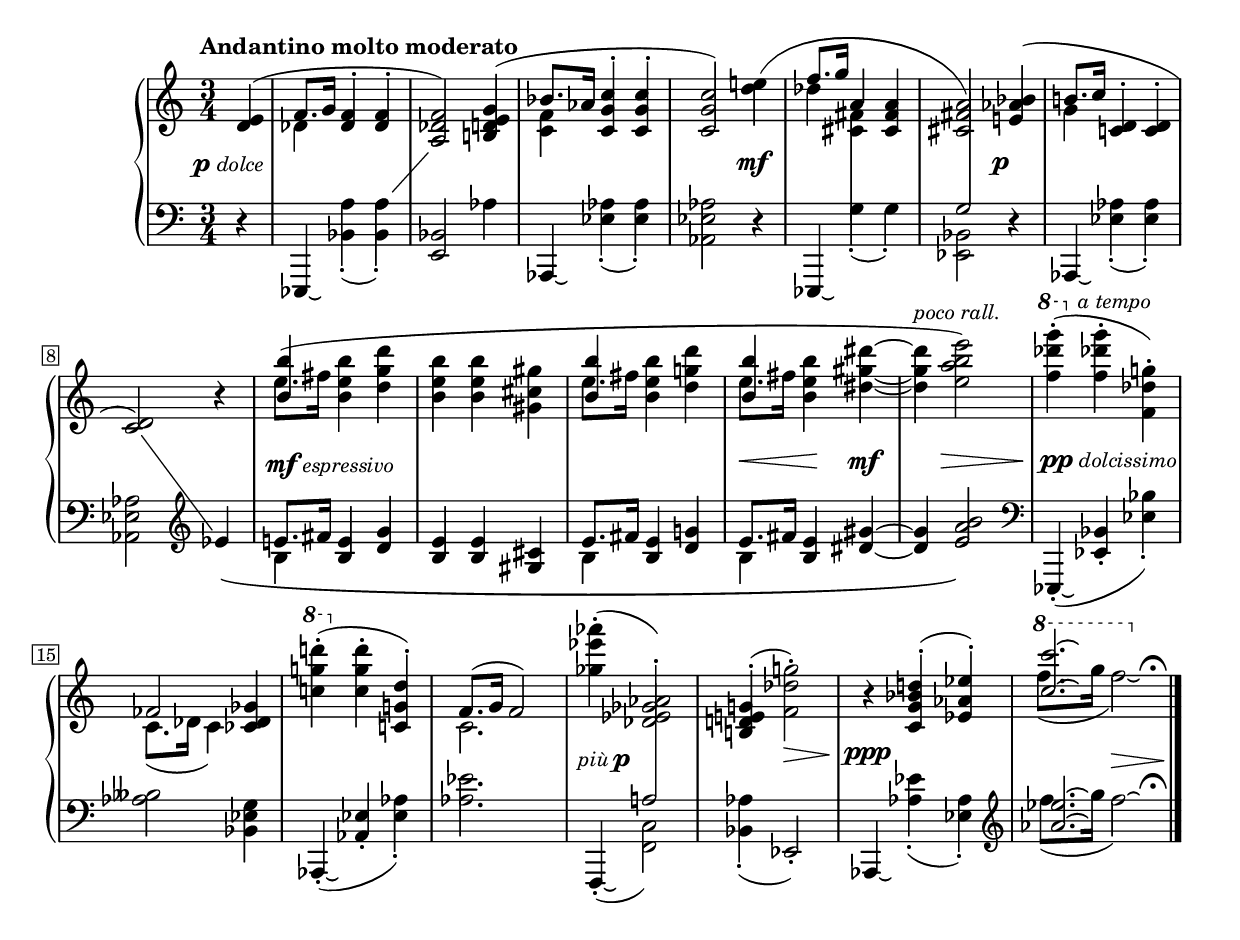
Global = {
  \key c \major
  \time 3/4
  \include "./../global.ly"
}

bottom = { \change Staff = "lower" }
top = { \change Staff = "upper" }

Sopran = \context Voice = "one" \relative c' {
  \voiceOne
  \override MultiMeasureRest.staff-position = #0
  \override Rest.staff-position = #0
  \override DynamicText.Y-offset = #-2.4
  \override Hairpin.Y-offset = #-2
  \tempo \markup { \bold "Andantino molto moderato" }
  \partial 4
  \once\override Staff.TextScript.extra-offset = #'(-4 . -0.5)
  <d e>4(_\markup { \dynamic p \italic\small "dolce" }
  %1
  | \override Staff.TextScript.extra-offset = #'(-1.5 . -2.5)
    f8. g16 <des f>4^. q^.
  | <a des f>2) <b d e g>4(
  | bes'8. aes16 <c, g' c>4^. q^.
  | q2) \stemDown <d' e>4(_\markup { \dynamic mf }
  %5
  | \stemUp f8. g16 a,4 <cis, fis a>
  | \once\override Stem.cross-staff = ##t
    <cis fis a>2)
    <e aes bes>4(_\markup { \dynamic p }
  | b'!8. c16 <c,d>4^. q^.
  | \once\override NoteColumn.force-hshift = #0 q2) r4
  | \override Staff.TextScript.extra-offset = #'(-1 . -2.5)
    <b' b'>4_\markup {
      \dynamic mf \italic\small "espressivo"
    } s2
  %10
  | s2.
  | <b b'>4 s2
  | <b b'>4 s2
  | s2.
  | \override Staff.TextScript.extra-offset = #'(-0.4 . -1)
    \stemNeutral
    \ottava 1 <f'' des' g>4^.(_\markup {
      \dynamic pp \italic\small "dolcissimo"
    }
    \override Staff.TextScript.extra-offset = #'(-1.5 . 0)
    \ottava 0 <f, des' g>4^.^\markup {
      \italic\small "a tempo"
    }
    <f, des' g>^.)
  %15
  | \stemUp fes2 <ces des ges>4
  | \stemNeutral \ottava 1 <c''! g'! d'!>4^.( \ottava 0 <c, g' d'>4^. <c, g' d'>^.)
  | f8.( g16 f2)
  | \override Staff.TextScript.extra-offset = #'(-1 . -2)
    <ges' ees' aes>4^.(_\markup {
      \italic\small "più" \dynamic p
    } <des, ees ges aes>2^.)
  | <b! d! e! g!>4^.( <f' des' g>2^.\>)
  %20
  | r4\!\ppp <c g' bes d>^.( <ees aes ees'>^.)
  | \stemUp \ottava 1 <c'' c'>2.\laissezVibrer \ottava 0
  \fine
}

Alto = \context Voice = "two" \relative c' {
  \voiceTwo
  \override MultiMeasureRest.staff-position = #0
  \override Rest.staff-position = #0
  \partial 4 s4
  %1
  | des4 s2
  | s2.
  | <c f>4 s2
  | s2.
  %5
  | des'4
    \once\override Stem.length = #20
    \once\override Stem.cross-staff = ##t
    <cis, fis>4
    s
  | s2.
  | g'4 s2
  | \hideNotes
    \showStaffSwitch
    \once\override NoteColumn.force-hshift = #0 d2
    \bottom
    ees4
    \hideStaffSwitch
    \unHideNotes
    \top
  | \slurUp e'8.( fis16 <b, e b'>4 <d g d'>
  %10
  | <b e b'> q <gis cis gis'>
  | e'8. fis16 <b, e b'>4 <d g d'>
  | \override Hairpin.Y-offset = #-4
    \override Staff.TextScript.extra-offset = #'(-1 . -2.5)
    e8.\< fis16 <b, e b'>4\! <dis~ gis~ dis'^~>_\markup { \dynamic mf }
  | \override Staff.TextScript.extra-offset = #'(0 . 0)
    q^\markup {
      \italic\small "poco rall."
    } <e a b e>2\>)
  | s2.\!
  %15
  | \slurDown c,8.( des16 c4) s
  | s2.
  | c2.
  | s2.*3
  | \once\override NoteColumn.force-hshift = #-0.2 f''8.( g16
    \override Script.X-offset = #4
    %\override Hairpin.minimum-length = #8
    f2)\laissezVibrer^\fermata
}

Tenor = \context Voice = "three" \relative c' {
  \voiceThree
  \override MultiMeasureRest.staff-position = #0
  \override Rest.staff-position = #0
  \partial 4 s4
  %1
  | \showStaffSwitch s2 \once\omit Stem a4
  | \top
    \once\override NoteColumn.force-hshift = #0
    \once\omit Stem a2 s4
    \hideStaffSwitch
  | \bottom s2.*3
  | \once\override Stem.length = #22
    \stemUp \once\override Stem.cross-staff = ##t g2
    s4
  | s2.*2
  | e'!8. fis16 <b, e>4 <d g>
  %10
  | <b e> q <gis cis>
  | e'8. fis16 <b, e>4 <d g>
  | e8. fis16 <b, e>4 <dis_~ gis~>
  | q <e a b>2
  | \clef bass
    s2.*4
  %18
  | s4
    \once\override Stem.length = #22
    \once\override Stem.cross-staff = ##t
    a,2
  | s2.*2
  %21
  | \stemDown\slurDown
    f''8.( g16
    \override Script.X-offset = #4
    f2)\laissezVibrer\fermata
}

Bass = \context Voice = "four" \relative c {
  \voiceFour
  \override MultiMeasureRest.staff-position = #0
  \override Rest.staff-position = #0
  \stemNeutral
  \partial 4 r4
  %1
  | ees,,4\laissezVibrer <bes'' a'>_.( q_.)
  | <e, bes'>2 aes'4
  | aes,,\laissezVibrer <ees'' aes>_.( q_.)
  | <aes, ees' aes>2 r4
  %5
  | ees,4\laissezVibrer g''_.( g_.)
  | \stemDown <ees, bes'>2 r4
  | \stemNeutral aes,\laissezVibrer <ees'' aes>_.( q_.)
  | <aes, ees' aes>2 \clef treble ees''4\(
  | \stemDown b s2
  %10
  | s2.
  | b4 s2
  | b4 s2
  | s4 \once\omit Stem e2\)
  | \stemNeutral
    ees,,,4_.\laissezVibrer( <ees' bes'>_. <ees' bes'>_.)
  %15
  | <aes beses>2 <bes, ees g>4
    aes,4_.\laissezVibrer( <aes' ees'>_. <ees' aes>_.)
  | <aes ees'>2.
  | f,,4_.\laissezVibrer( \stemDown <f' c'>2)
  | <bes aes'>4_.( \stemUp ees,2_.)
  %20
  | aes,4\laissezVibrer \stemDown <aes'' ees'>_.( <ees aes>_.)
  | \clef treble
    \stemUp
      \override LaissezVibrerTieColumn.tie-configuration
         = #`((5.5 . ,UP)
              (0 . ,UP))
    <aes' ees'>2.\laissezVibrer
  \fine
}

centerDynamics = {
  \partial 4 s4
  %1
  | s2.*20
  | \override Hairpin.Y-offset = #-5
    s4 s8\> s8 s8 s8\!
}

\score {
  \new PianoStaff
  <<
    \accidentalStyle Score.piano
    \context Staff = "upper" <<
      \set Staff.midiInstrument = #"acoustic grand"
      \Global
      \clef treble
      \Sopran
      \Alto
    >>
    \context Dynamics <<
      \Global \centerDynamics
    >>
    \context Staff = "lower" <<
      \set Staff.midiInstrument = #"acoustic grand"
      \Global
      \clef bass
      \Tenor
      \Bass
    >>
  >>
  \header {
    composer = "Alfredo Casella"
    %opus = "Op. 31"
    title = \markup {
      \fill-line {
        \center-column {
          \line { \italic "To Ricardo Viñes" }
          \null
          \line { \abs-fontsize #24 "DEUX CONTRASTES" }
          \null
          \line { "I. GRAZIOSO" }
          \line { \abs-fontsize #12 \italic "Hommage à Chopin" }
          \null\null\null
        }
      }
    }
    subtitle = #f
  }
  \layout {
    \context {
      \PianoStaff
      % More space between staves in the same PianoStaff
      \override StaffGrouper.staff-staff-spacing.minimum-distance = 12
      \override TextScript.font-shape = #'italic
    }
  }
  \midi {
    \tempo 4 = 100
  }
}
